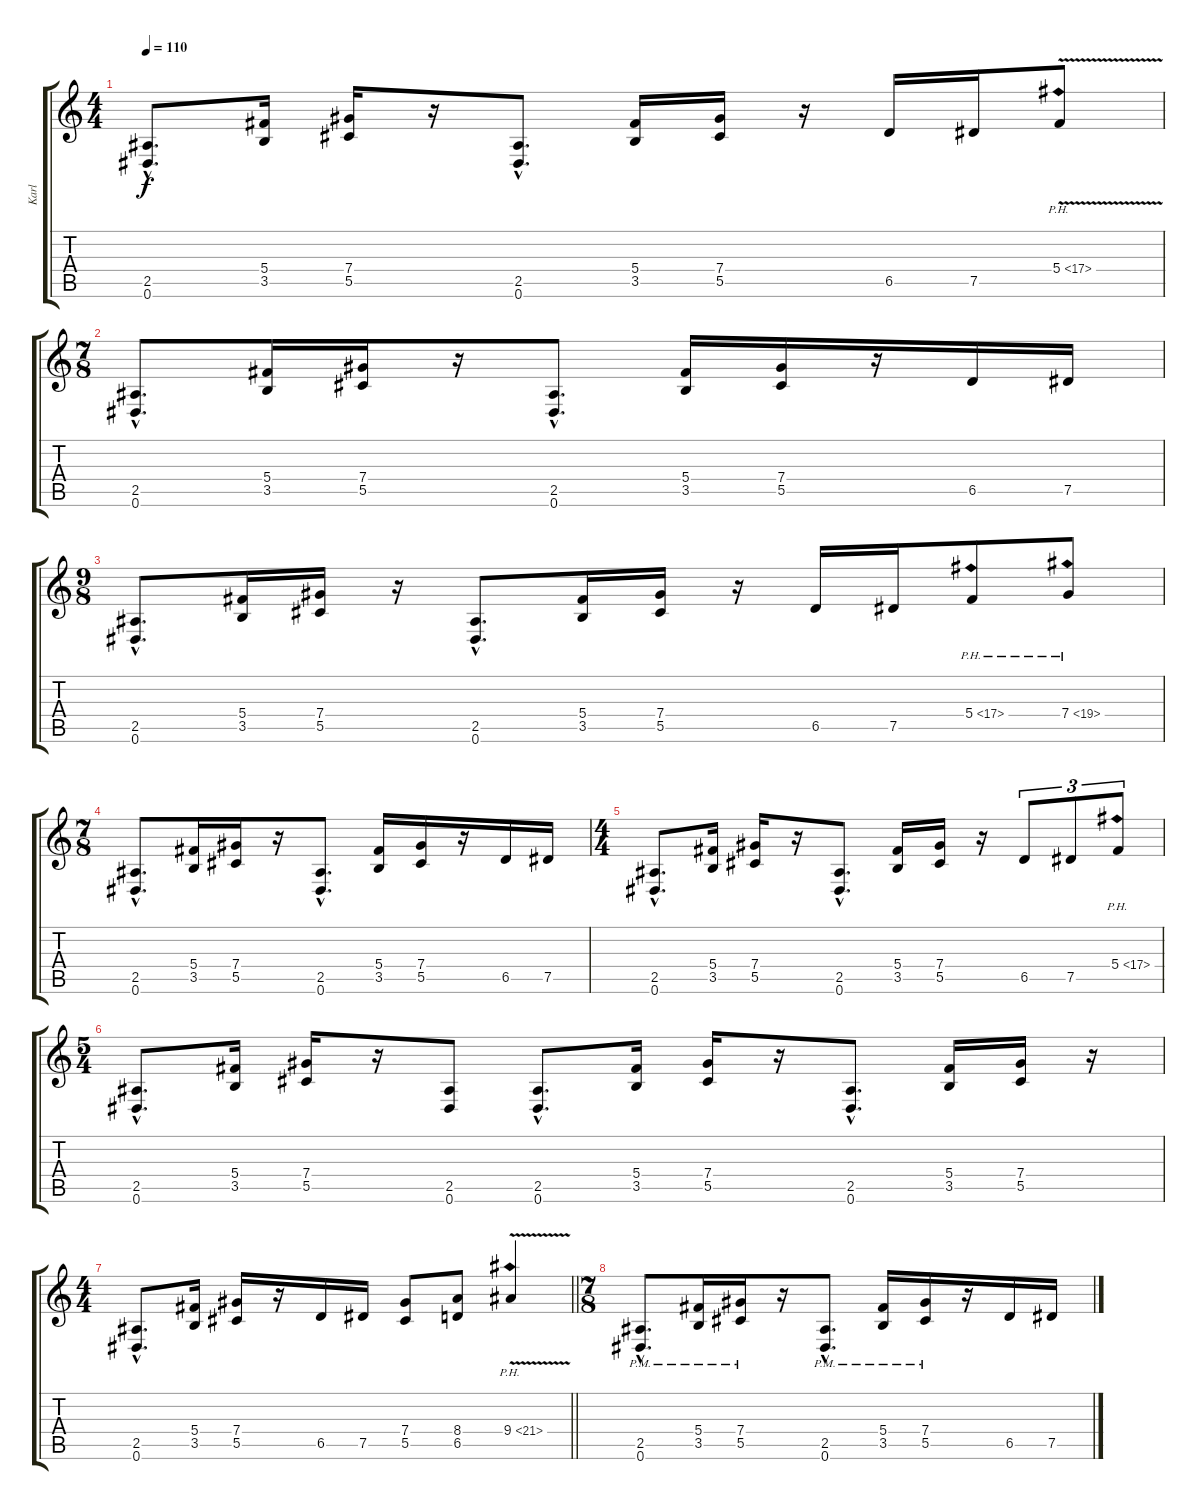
\track ("Karl" "Karl") {instrument overdrivenguitar}
\staff {score tabs}
\tuning (Eb4 Bb3 Gb3 Db3 Ab2 Eb2) {hide}
\ts (4 4)
\tempo 110
\clef g2
\ks c
(2.5{hac} 0.6{hac}).8{d dy f} (5.4 3.5).16 (7.4 5.5).16 r.16 (2.5{hac} 0.6{hac}).8{d} (5.4 3.5).16 (7.4 5.5).16 r.16 6.5.16 7.5.16 5.4{ph 12 v}.8 |
\ts (7 8)
(2.5{hac} 0.6{hac}).8{d} (5.4 3.5).16 (7.4 5.5).16 r.16 (2.5{hac} 0.6{hac}).8{d} (5.4 3.5).16 (7.4 5.5).16 r.16 6.5.16 7.5.16 |
\ts (9 8)
(2.5{hac} 0.6{hac}).8{d} (5.4 3.5).16 (7.4 5.5).16 r.16 (2.5{hac} 0.6{hac}).8{d} (5.4 3.5).16 (7.4 5.5).16 r.16 6.5.16 7.5.16 5.4{ph 12}.8 7.4{ph 12}.8 |
\ts (7 8)
(2.5{hac} 0.6{hac}).8{d} (5.4 3.5).16 (7.4 5.5).16 r.16 (2.5{hac} 0.6{hac}).8{d} (5.4 3.5).16 (7.4 5.5).16 r.16 6.5.16 7.5.16 |
\ts (4 4)
(2.5{hac} 0.6{hac}).8{d} (5.4 3.5).16 (7.4 5.5).16 r.16 (2.5{hac} 0.6{hac}).8{d} (5.4 3.5).16 (7.4 5.5).16 r.16 6.5.8{tu (3 2)} 7.5.8{tu (3 2)} 5.4{ph 12}.8{tu (3 2)} |
\ts (5 4)
(2.5{hac} 0.6{hac}).8{d} (5.4 3.5).16 (7.4 5.5).16 r.16 (2.5 0.6).8 (2.5{hac} 0.6{hac}).8{d} (5.4 3.5).16 (7.4 5.5).16 r.16 (2.5{hac} 0.6{hac}).8{d} (5.4 3.5).16 (7.4 5.5).16 r.16 |
\ts (4 4)
\barLineRight lightlight
(2.5{hac} 0.6{hac}).8{d} (5.4 3.5).16 (7.4 5.5).16 r.16 6.5.16 7.5.16 (7.4 5.5).8 (8.4 6.5).8 9.4{ph 12 v}.4 |
\ts (7 8)
(2.5{hac pm} 0.6{hac pm}).8{d} (5.4{pm} 3.5{pm}).16 (7.4{pm} 5.5{pm}).16 r.16 (2.5{hac pm} 0.6{hac pm}).8{d} (5.4{pm} 3.5{pm}).16 (7.4{pm} 5.5{pm}).16 r.16 6.5.16 7.5.16
